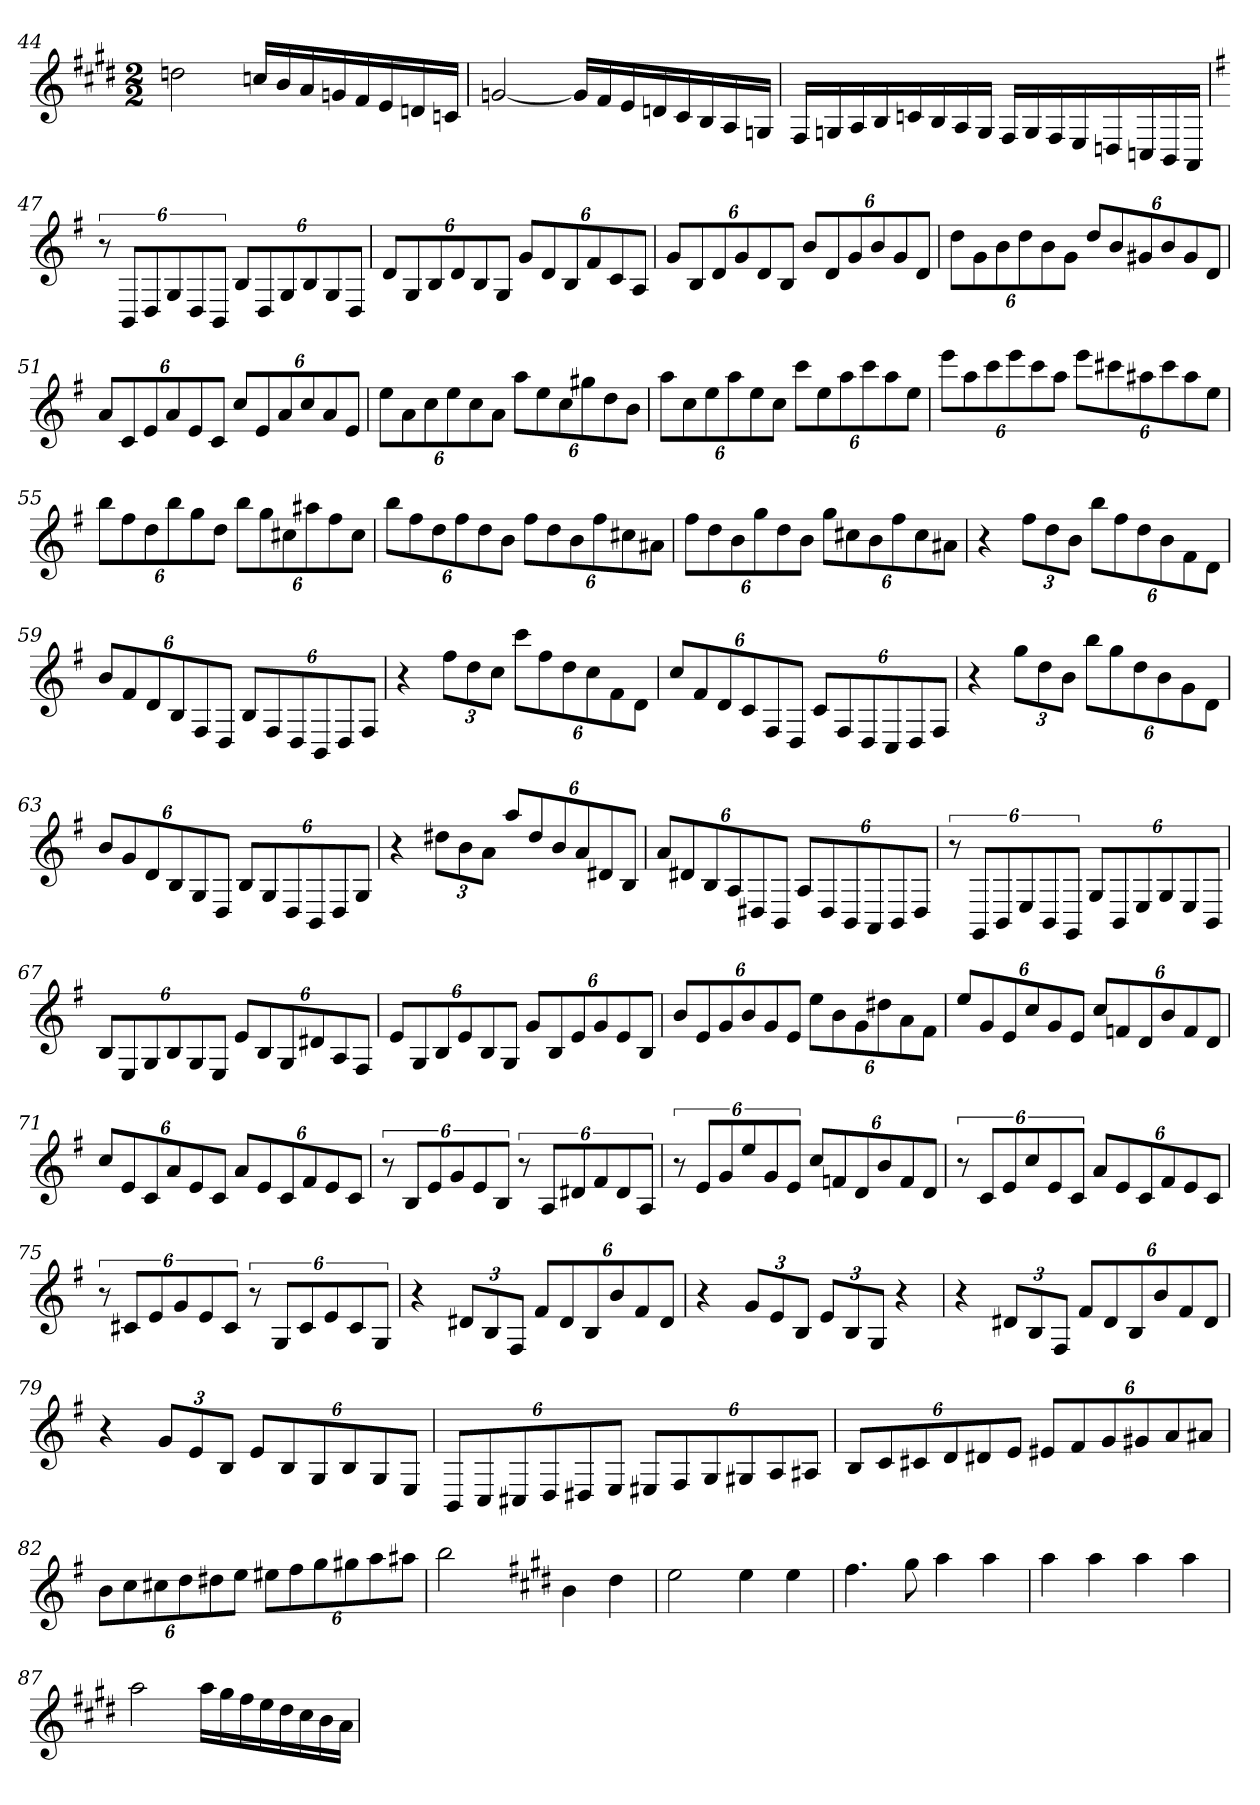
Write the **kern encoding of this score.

**kern
*part1
*staff1
*clefG2
*k[f#c#g#d#]
*E:
*M2/2
=44
2ddn
16ccn/LL
16b/
16a/
16gn/
16f#/
16e/
16dn/
16cn/JJ
=45
[2gn
16g/LL]
16f#/
16e/
16dn/
16c#/
16B/
16A/
16Gn/JJ
=46
16F#/LL
16Gn/
16A/
16B/
16cn/
16B/
16A/
16G/JJ
16F#/LL
16G/
16F#/
16E/
16Dn/
16Cn/
16BB/
16AA/JJ
=47
*k[f#]
12r
12BB/L
12D/
12G/
12D/
12BB/J
12B/L
12D/
12G/
12B/
12G/
12D/J
=48
12d/L
12G/
12B/
12d/
12B/
12G/J
12g/L
12d/
12B/
12f#/
12c/
12A/J
=49
12g/L
12B/
12d/
12g/
12d/
12B/J
12b/L
12d/
12g/
12b/
12g/
12d/J
=50
12dd\L
12g\
12b\
12dd\
12b\
12g\J
12dd/L
12b/
12g#X/
12b/
12g#/
12d/J
=51
12a/L
12c/
12e/
12a/
12e/
12c/J
12cc/L
12e/
12a/
12cc/
12a/
12e/J
=52
12ee\L
12a\
12cc\
12ee\
12cc\
12a\J
12aa\L
12ee\
12cc\
12gg#X\
12dd\
12b\J
=53
12aa\L
12cc\
12ee\
12aa\
12ee\
12cc\J
12ccc\L
12ee\
12aa\
12ccc\
12aa\
12ee\J
=54
12eee\L
12aa\
12ccc\
12eee\
12ccc\
12aa\J
12eee\L
12ccc#X\
12aa#X\
12ccc#\
12aa#\
12ee\J
=55
12bb\L
12ff#\
12dd\
12bb\
12gg\
12dd\J
12bb\L
12gg\
12cc#X\
12aa#X\
12ff#\
12cc#\J
=56
12bb\L
12ff#\
12dd\
12ff#\
12dd\
12b\J
12ff#\L
12dd\
12b\
12ff#\
12cc#X\
12a#X\J
=57
12ff#\L
12dd\
12b\
12gg\
12dd\
12b\J
12gg\L
12cc#X\
12b\
12ff#\
12cc#\
12a#X\J
=58
4r
12ff#\L
12dd\
12b\J
12bb\L
12ff#\
12dd\
12b\
12f#\
12d\J
=59
12b/L
12f#/
12d/
12B/
12F#/
12D/J
12B/L
12F#/
12D/
12BB/
12D/
12F#/J
=60
4r
12ff#\L
12dd\
12cc\J
12ccc\L
12ff#\
12dd\
12cc\
12f#\
12d\J
=61
12cc/L
12f#/
12d/
12c/
12F#/
12D/J
12c/L
12F#/
12D/
12C/
12D/
12F#/J
=62
4r
12gg\L
12dd\
12b\J
12bb\L
12gg\
12dd\
12b\
12g\
12d\J
=63
12b/L
12g/
12d/
12B/
12G/
12D/J
12B/L
12G/
12D/
12BB/
12D/
12G/J
=64
4r
12dd#X\L
12b\
12a\J
12aa/L
12dd#/
12b/
12a/
12d#X/
12B/J
=65
12a/L
12d#X/
12B/
12A/
12D#X/
12BB/J
12A/L
12D#/
12BB/
12AA/
12BB/
12D#/J
=66
12r
12GG/L
12BB/
12E/
12BB/
12GG/J
12G/L
12BB/
12E/
12G/
12E/
12BB/J
=67
12B/L
12E/
12G/
12B/
12G/
12E/J
12e/L
12B/
12G/
12d#X/
12A/
12F#/J
=68
12e/L
12G/
12B/
12e/
12B/
12G/J
12g/L
12B/
12e/
12g/
12e/
12B/J
=69
12b/L
12e/
12g/
12b/
12g/
12e/J
12ee\L
12b\
12g\
12dd#X\
12a\
12f#\J
=70
12ee/L
12g/
12e/
12cc/
12g/
12e/J
12cc/L
12fn/
12d/
12b/
12f/
12d/J
=71
12cc/L
12e/
12c/
12a/
12e/
12c/J
12a/L
12e/
12c/
12f#/
12e/
12c/J
=72
12r
12B/L
12e/
12g/
12e/
12B/J
12r
12A/L
12d#X/
12f#/
12d#/
12A/J
=73
12r
12e/L
12g/
12ee/
12g/
12e/J
12cc/L
12fn/
12d/
12b/
12f/
12d/J
=74
12r
12c/L
12e/
12cc/
12e/
12c/J
12a/L
12e/
12c/
12f#/
12e/
12c/J
=75
12r
12c#X/L
12e/
12g/
12e/
12c#/J
12r
12G/L
12c#/
12e/
12c#/
12G/J
=76
4r
12d#X/L
12B/
12F#/J
12f#/L
12d#/
12B/
12b/
12f#/
12d#/J
=77
4r
12g/L
12e/
12B/J
12e/L
12B/
12G/J
4r
=78
4r
12d#X/L
12B/
12F#/J
12f#/L
12d#/
12B/
12b/
12f#/
12d#/J
=79
4r
12g/L
12e/
12B/J
12e/L
12B/
12G/
12B/
12G/
12E/J
=80
12BB/L
12C/
12C#X/
12D/
12D#X/
12E/J
12E#X/L
12F#/
12G/
12G#X/
12A/
12A#X/J
=81
12B/L
12c/
12c#X/
12d/
12d#X/
12e/J
12e#X/L
12f#/
12g/
12g#X/
12a/
12a#X/J
=82
12b\L
12cc\
12cc#X\
12dd\
12dd#X\
12ee\J
12ee#X\L
12ff#\
12gg\
12gg#X\
12aa\
12aa#X\J
=83
2bb
*k[f#c#g#d#]
4b
4dd#
=84
2ee
4ee
4ee
=85
4.ff#
8gg#
4aa
4aa
=86
4aa
4aa
4aa
4aa
=87
2aa
16aa\LL
16gg#\
16ff#\
16ee\
16dd#\
16cc#\
16b\
16a\JJ
=
*-
